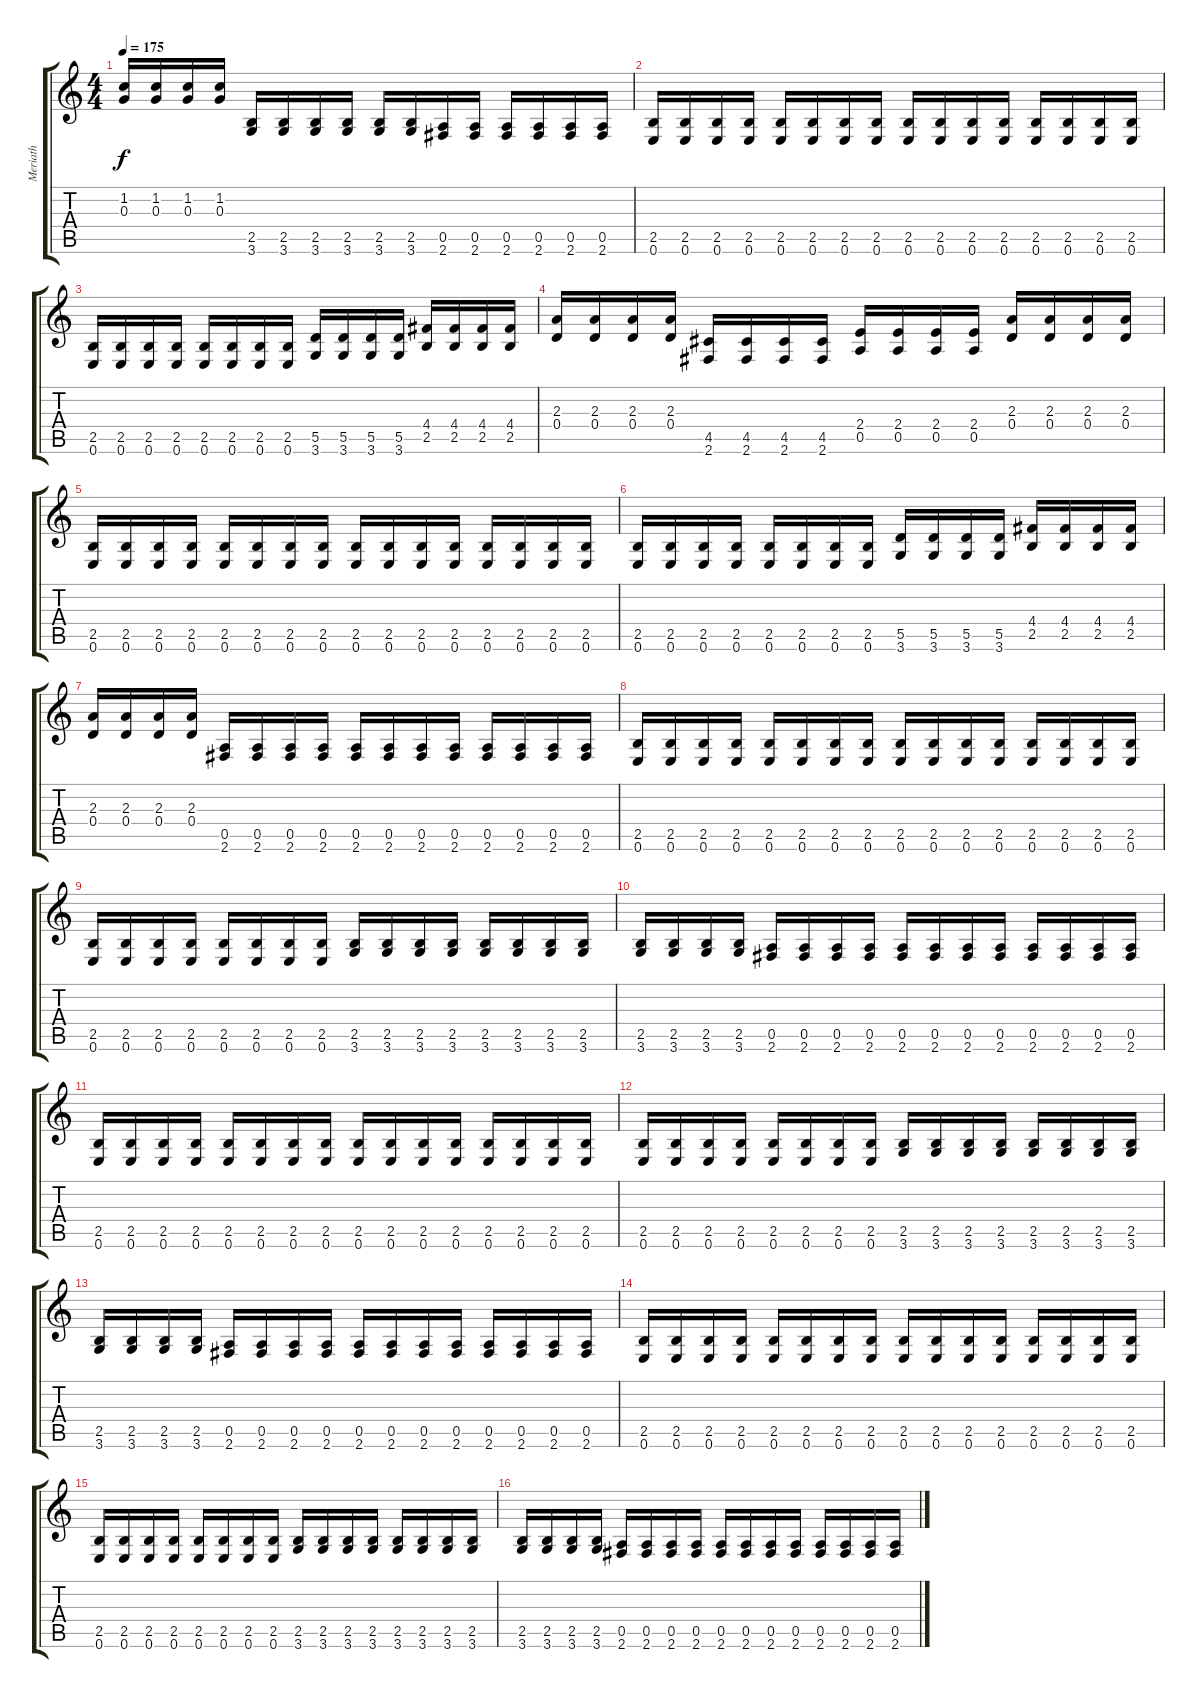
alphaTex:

\track ("Meriath" "Meriath") {instrument distortionguitar}
\staff {score tabs}
\tuning (E4 B3 G3 D3 A2 E2) {hide}
\ts (4 4)
\tempo 175
\clef g2
\ks c
(1.2 0.3).16{dy f} (1.2 0.3).16 (1.2 0.3).16 (1.2 0.3).16 (2.5 3.6).16 (2.5 3.6).16 (2.5 3.6).16 (2.5 3.6).16 (2.5 3.6).16 (2.5 3.6).16 (0.5 2.6).16 (0.5 2.6).16 (0.5 2.6).16 (0.5 2.6).16 (0.5 2.6).16 (0.5 2.6).16 |
(2.5 0.6).16 (2.5 0.6).16 (2.5 0.6).16 (2.5 0.6).16 (2.5 0.6).16 (2.5 0.6).16 (2.5 0.6).16 (2.5 0.6).16 (2.5 0.6).16 (2.5 0.6).16 (2.5 0.6).16 (2.5 0.6).16 (2.5 0.6).16 (2.5 0.6).16 (2.5 0.6).16 (2.5 0.6).16 |
(2.5 0.6).16 (2.5 0.6).16 (2.5 0.6).16 (2.5 0.6).16 (2.5 0.6).16 (2.5 0.6).16 (2.5 0.6).16 (2.5 0.6).16 (5.5 3.6).16 (5.5 3.6).16 (5.5 3.6).16 (5.5 3.6).16 (4.4 2.5).16 (4.4 2.5).16 (4.4 2.5).16 (4.4 2.5).16 |
(2.3 0.4).16 (2.3 0.4).16 (2.3 0.4).16 (2.3 0.4).16 (4.5 2.6).16 (4.5 2.6).16 (4.5 2.6).16 (4.5 2.6).16 (2.4 0.5).16 (2.4 0.5).16 (2.4 0.5).16 (2.4 0.5).16 (2.3 0.4).16 (2.3 0.4).16 (2.3 0.4).16 (2.3 0.4).16 |
(2.5 0.6).16 (2.5 0.6).16 (2.5 0.6).16 (2.5 0.6).16 (2.5 0.6).16 (2.5 0.6).16 (2.5 0.6).16 (2.5 0.6).16 (2.5 0.6).16 (2.5 0.6).16 (2.5 0.6).16 (2.5 0.6).16 (2.5 0.6).16 (2.5 0.6).16 (2.5 0.6).16 (2.5 0.6).16 |
(2.5 0.6).16 (2.5 0.6).16 (2.5 0.6).16 (2.5 0.6).16 (2.5 0.6).16 (2.5 0.6).16 (2.5 0.6).16 (2.5 0.6).16 (5.5 3.6).16 (5.5 3.6).16 (5.5 3.6).16 (5.5 3.6).16 (4.4 2.5).16 (4.4 2.5).16 (4.4 2.5).16 (4.4 2.5).16 |
(2.3 0.4).16 (2.3 0.4).16 (2.3 0.4).16 (2.3 0.4).16 (0.5 2.6).16 (0.5 2.6).16 (0.5 2.6).16 (0.5 2.6).16 (0.5 2.6).16 (0.5 2.6).16 (0.5 2.6).16 (0.5 2.6).16 (0.5 2.6).16 (0.5 2.6).16 (0.5 2.6).16 (0.5 2.6).16 |
(2.5 0.6).16 (2.5 0.6).16 (2.5 0.6).16 (2.5 0.6).16 (2.5 0.6).16 (2.5 0.6).16 (2.5 0.6).16 (2.5 0.6).16 (2.5 0.6).16 (2.5 0.6).16 (2.5 0.6).16 (2.5 0.6).16 (2.5 0.6).16 (2.5 0.6).16 (2.5 0.6).16 (2.5 0.6).16 |
(2.5 0.6).16 (2.5 0.6).16 (2.5 0.6).16 (2.5 0.6).16 (2.5 0.6).16 (2.5 0.6).16 (2.5 0.6).16 (2.5 0.6).16 (2.5 3.6).16 (2.5 3.6).16 (2.5 3.6).16 (2.5 3.6).16 (2.5 3.6).16 (2.5 3.6).16 (2.5 3.6).16 (2.5 3.6).16 |
(2.5 3.6).16 (2.5 3.6).16 (2.5 3.6).16 (2.5 3.6).16 (0.5 2.6).16 (0.5 2.6).16 (0.5 2.6).16 (0.5 2.6).16 (0.5 2.6).16 (0.5 2.6).16 (0.5 2.6).16 (0.5 2.6).16 (0.5 2.6).16 (0.5 2.6).16 (0.5 2.6).16 (0.5 2.6).16 |
(2.5 0.6).16 (2.5 0.6).16 (2.5 0.6).16 (2.5 0.6).16 (2.5 0.6).16 (2.5 0.6).16 (2.5 0.6).16 (2.5 0.6).16 (2.5 0.6).16 (2.5 0.6).16 (2.5 0.6).16 (2.5 0.6).16 (2.5 0.6).16 (2.5 0.6).16 (2.5 0.6).16 (2.5 0.6).16 |
(2.5 0.6).16 (2.5 0.6).16 (2.5 0.6).16 (2.5 0.6).16 (2.5 0.6).16 (2.5 0.6).16 (2.5 0.6).16 (2.5 0.6).16 (2.5 3.6).16 (2.5 3.6).16 (2.5 3.6).16 (2.5 3.6).16 (2.5 3.6).16 (2.5 3.6).16 (2.5 3.6).16 (2.5 3.6).16 |
(2.5 3.6).16 (2.5 3.6).16 (2.5 3.6).16 (2.5 3.6).16 (0.5 2.6).16 (0.5 2.6).16 (0.5 2.6).16 (0.5 2.6).16 (0.5 2.6).16 (0.5 2.6).16 (0.5 2.6).16 (0.5 2.6).16 (0.5 2.6).16 (0.5 2.6).16 (0.5 2.6).16 (0.5 2.6).16 |
(2.5 0.6).16 (2.5 0.6).16 (2.5 0.6).16 (2.5 0.6).16 (2.5 0.6).16 (2.5 0.6).16 (2.5 0.6).16 (2.5 0.6).16 (2.5 0.6).16 (2.5 0.6).16 (2.5 0.6).16 (2.5 0.6).16 (2.5 0.6).16 (2.5 0.6).16 (2.5 0.6).16 (2.5 0.6).16 |
(2.5 0.6).16 (2.5 0.6).16 (2.5 0.6).16 (2.5 0.6).16 (2.5 0.6).16 (2.5 0.6).16 (2.5 0.6).16 (2.5 0.6).16 (2.5 3.6).16 (2.5 3.6).16 (2.5 3.6).16 (2.5 3.6).16 (2.5 3.6).16 (2.5 3.6).16 (2.5 3.6).16 (2.5 3.6).16 |
(2.5 3.6).16 (2.5 3.6).16 (2.5 3.6).16 (2.5 3.6).16 (0.5 2.6).16 (0.5 2.6).16 (0.5 2.6).16 (0.5 2.6).16 (0.5 2.6).16 (0.5 2.6).16 (0.5 2.6).16 (0.5 2.6).16 (0.5 2.6).16 (0.5 2.6).16 (0.5 2.6).16 (0.5 2.6).16
